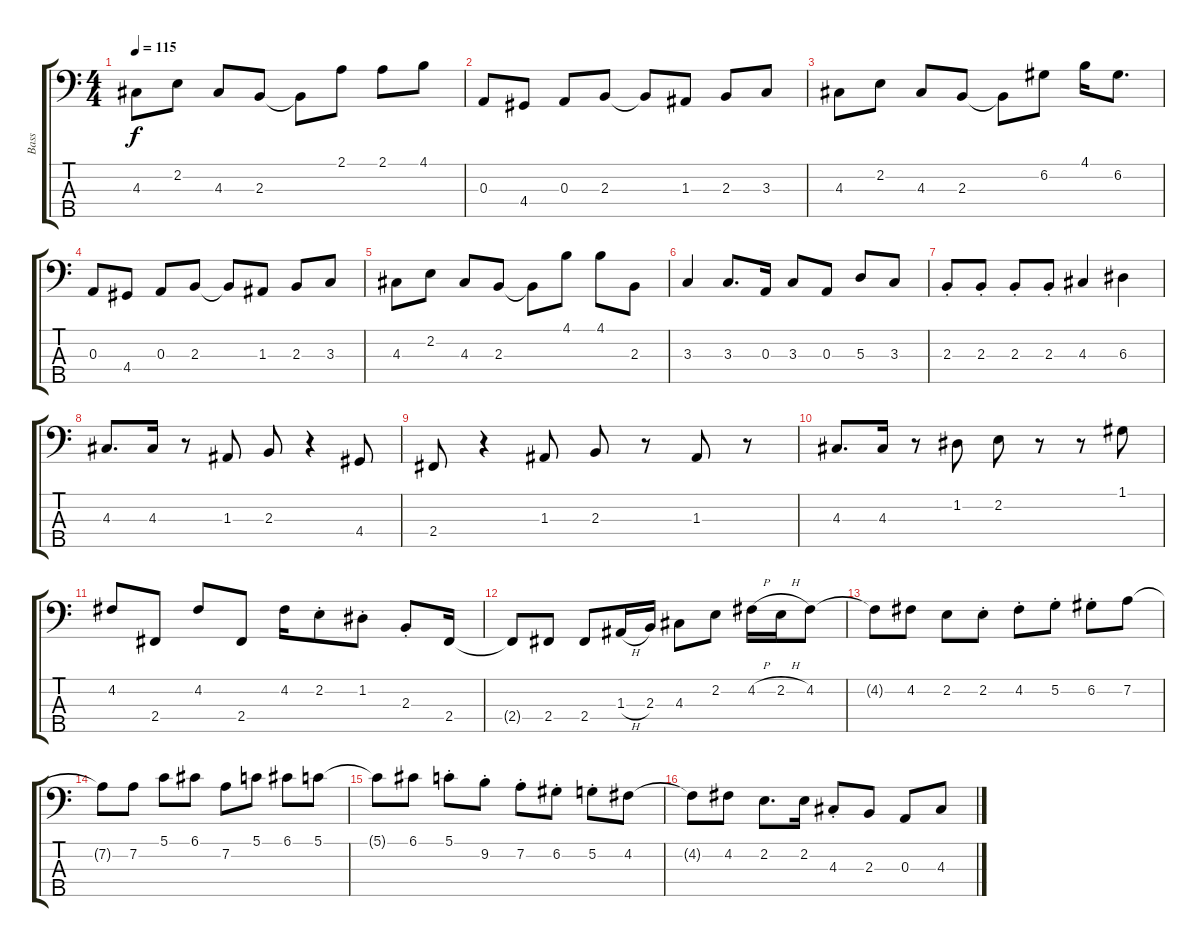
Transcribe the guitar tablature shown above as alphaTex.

\track ("Bass" "Bass") {instrument electricbasspick}
\staff {score tabs}
\tuning (G2 D2 A1 E1 B0) {hide}
\ts (4 4)
\tempo 115
\clef f4
\ks c
4.3.8{dy f} 2.2.8 4.3.8 2.3.8 2.3{t}.8 2.1.8 2.1.8 4.1.8 |
0.3.8 4.4.8 0.3.8 2.3.8 2.3{t}.8 1.3.8 2.3.8 3.3.8 |
4.3.8 2.2.8 4.3.8 2.3.8 2.3{t}.8 6.2.8 4.1.16 6.2.8{d} |
0.3.8 4.4.8 0.3.8 2.3.8 2.3{t}.8 1.3.8 2.3.8 3.3.8 |
4.3.8 2.2.8 4.3.8 2.3.8 2.3{t}.8 4.1.8 4.1.8 2.3.8 |
3.3.4 3.3.8{d} 0.3.16 3.3.8 0.3.8 5.3.8 3.3.8 |
2.3{st}.8 2.3{st}.8 2.3{st}.8 2.3{st}.8 4.3.4 6.3.4 |
4.3.8{d} 4.3.16 r.8 1.3.8 2.3.8 r.4 4.4.8 |
2.4.8 r.4 1.3.8 2.3.8 r.8 1.3.8 r.8 |
4.3.8{d} 4.3.16 r.8 1.2.8 2.2.8 r.8 r.8 1.1.8 |
4.2.8 2.4.8 4.2.8 2.4.8 4.2.16 2.2{st}.8 1.2{st}.8 2.3{st}.8 2.4.16 |
2.4{t}.8 2.4.8 2.4.8 1.3{h}.16 2.3.16 4.3.8 2.2.8 4.2{h}.16 2.2{h}.16 4.2.8 |
4.2{t}.8 4.2.8 2.2.8 2.2{st}.8 4.2{st}.8 5.2{st}.8 6.2{st}.8 7.2.8 |
7.2{t}.8 7.2.8 5.1.8 6.1.8 7.2.8 5.1.8 6.1.8 5.1.8 |
5.1{t}.8 6.1.8 5.1{st}.8 9.2{st}.8 7.2{st}.8 6.2{st}.8 5.2{st}.8 4.2.8 |
4.2{t}.8 4.2.8 2.2.8{d} 2.2.16 4.3{st}.8 2.3.8 0.3.8 4.3.8
